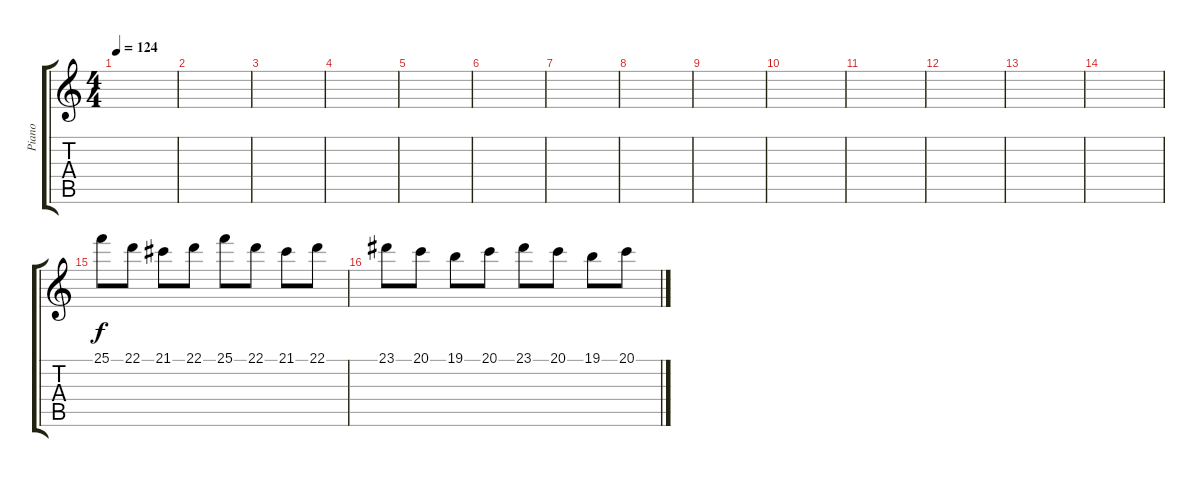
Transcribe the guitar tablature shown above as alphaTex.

\track ("Piano" "Piano") {instrument acousticgrandpiano}
\staff {score tabs}
\tuning (E4 B3 G3 D3 A2 D2) {hide}
\ts (4 4)
\tempo 124
\clef g2
\ks c
|
|
|
|
|
|
|
|
|
|
|
|
|
|
25.1.8 22.1.8 21.1.8 22.1.8 25.1.8 22.1.8 21.1.8 22.1.8 |
23.1.8 20.1.8 19.1.8 20.1.8 23.1.8 20.1.8 19.1.8 20.1.8
